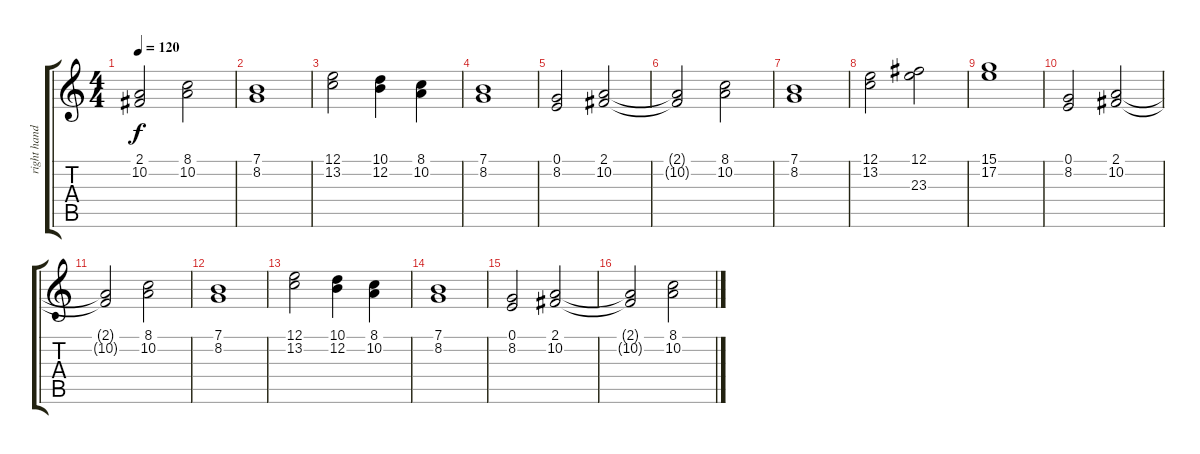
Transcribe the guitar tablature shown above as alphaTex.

\track ("right hand " "right hand") {instrument lead2sawtooth}
\staff {score tabs}
\tuning (E4 B3 G3 D3 A2 E2) {hide}
\ts (4 4)
\tempo 120
\clef g2
\ks c
(2.1{t} 10.2{t}).2{dy f} (8.1 10.2).2 |
(7.1 8.2).1 |
(12.1 13.2).2 (10.1 12.2).4 (8.1 10.2).4 |
(7.1 8.2).1 |
(0.1 8.2).2 (2.1 10.2).2 |
(2.1{t} 10.2{t}).2 (8.1 10.2).2 |
(7.1 8.2).1 |
(12.1 13.2).2 (12.1 23.3).2 |
(15.1 17.2).1 |
(0.1 8.2).2 (2.1 10.2).2 |
(2.1{t} 10.2{t}).2 (8.1 10.2).2 |
(7.1 8.2).1 |
(12.1 13.2).2 (10.1 12.2).4 (8.1 10.2).4 |
(7.1 8.2).1 |
(0.1 8.2).2 (2.1 10.2).2 |
(2.1{t} 10.2{t}).2 (8.1 10.2).2
